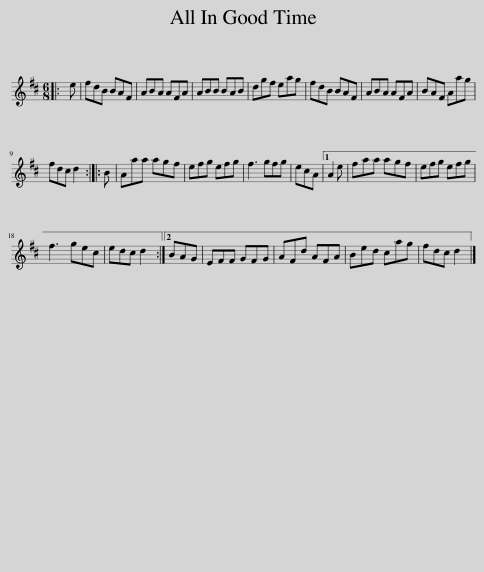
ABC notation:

X:1
L:1/8
M:6/8
I:linebreak $
K:Bmin
V:1 treble
V:1
|: e | fdB BAF | ABA AFA | ABB BAB | dgf eag | %5
 fdB BAF | ABA AFA | BAF Aag |$ fdc d2 :: B | %10
 Aaa agf | efg efg | f3 gfg | ecA |1 A2 e | %15
 faa agf | efg efg |$ f3 gec | edc d2 :|2 BAG | %20
 EFF GFG | AFd AFA | Bed cag | fdc d2 |] %24
